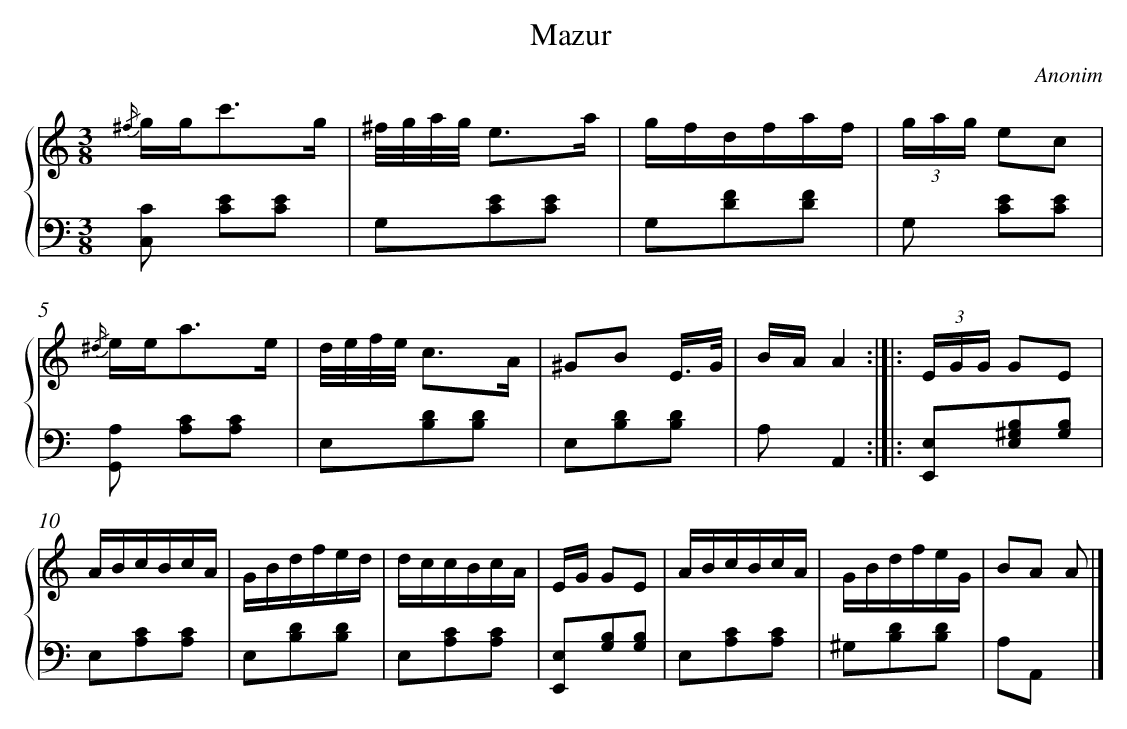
X:1
T: Mazur
C: Anonim
L: 1/8
M: 3/8
%%staves {1 2}
V: 1 clef=treble
V: 2 clef=bass
K: C
[V:1] {/^f/} g/g<c'g/ |
[V:2] [CC,] [EC][EC] |
[V:1] ^f//g//a//g// e3/a/ |
[V:2] G,[EC][EC] |
[V:1] g/f/d/f/a/f/ |
[V:2] G,[FD][FD] |
[V:1] (3g/a/g/ ec |
[V:2] G, [EC][EC] |
[V:1] {/^d/} e/e<ae/ |
[V:2] [A,G,,] [CA,][CA,] |
[V:1] d//e//f//e// c3/A/ |
[V:2] E,[DB,][DB,] |
[V:1] ^GB E3//G// |
[V:2] E,[DB,][DB,] |
[V:1] B/A/A2 :|]|:
[V:2] A,A,,2 :|]|:
[V:1] (3E/G/G/ GE |
[V:2] [E,E,,][B,^G,E,][B,G,] |
[V:1] A/B/c/B/c/A/ |
[V:2] E,[CA,][CA,] |
[V:1] G/B/d/f/e/d/ |
[V:2] E,[DB,][DB,] |
[V:1] d/c/c/B/c/A/ |
[V:2] E,[CA,][CA,] |
[V:1] E/G/ GE |
[V:2] [E,E,,][B,G,][B,G,] |
[V:1] A/B/c/B/c/A/ |
[V:2] E,[CA,][CA,] |
[V:1] G/B/d/f/e/G/ |
[V:2] ^G,[DB,][DB,] |
[V:1] BA A |]
[V:2] A,A,, x |]
